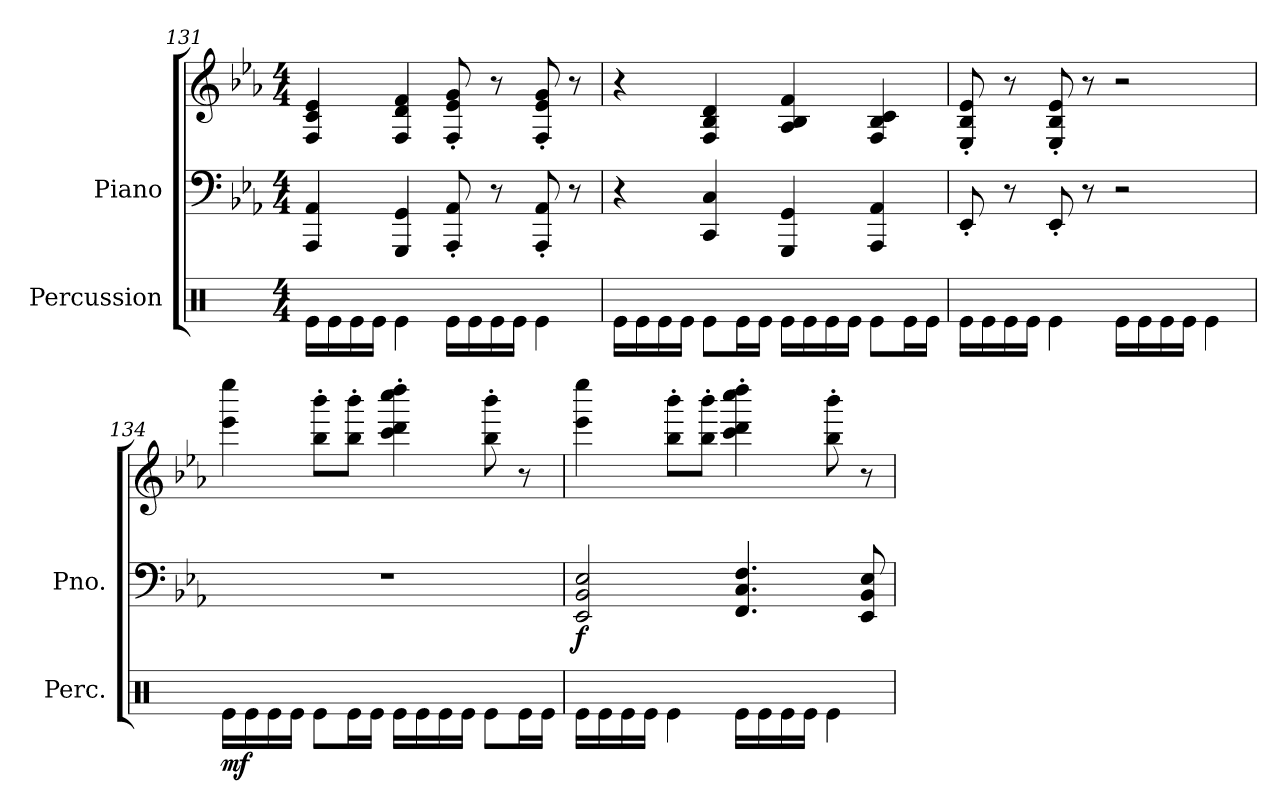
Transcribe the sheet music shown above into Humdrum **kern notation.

**kern	**dynam	**kern	**kern	**dynam
*part2	*part2	*part1	*part1	*part1
*staff3	*staff3	*staff2	*staff1	*staff1/2
*I"Percussion	*	*I"Piano	*	*
*I'Perc.	*	*I'Pno.	*	*
!!LO:LB:g=z
*clefX	*	*clefF4	*clefG2	*
*k[]	*	*k[b-e-a-]	*k[b-e-a-]	*
*	*	*E-:	*E-:	*
*M4/4	*	*M4/4	*M4/4	*
=131	=131	=131	=131	=131
16Re\LL	.	4AAA-/ 4AA-/	4F/ 4c/ 4e-/	.
16Re\	.	.	.	.
16Re\	.	.	.	.
16Re\JJ	.	.	.	.
4Re\	.	4GGG/ 4GG/	4F/ 4d/ 4f/	.
16Re\LL	.	8AAA-/' 8AA-/'	8F/' 8e-/' 8g/'	.
16Re\	.	.	.	.
16Re\	.	8r	8r	.
16Re\JJ	.	.	.	.
4Re\	.	8AAA-/' 8AA-/'	8F/' 8e-/' 8g/'	.
.	.	8r	8r	.
=132	=132	=132	=132	=132
16Re\LL	.	4r	4r	.
16Re\	.	.	.	.
16Re\	.	.	.	.
16Re\JJ	.	.	.	.
8Re\L	.	4CC/ 4C/	4F/ 4B-/ 4d/	.
16Re\L	.	.	.	.
16Re\JJ	.	.	.	.
16Re\LL	.	4GGG/ 4GG/	4A-/ 4B-/ 4f/	.
16Re\	.	.	.	.
16Re\	.	.	.	.
16Re\JJ	.	.	.	.
8Re\L	.	4AAA-/ 4AA-/	4F/ 4B-/ 4c/	.
16Re\L	.	.	.	.
16Re\JJ	.	.	.	.
=133	=133	=133	=133	=133
16Re\LL	.	8EE-'/	8E-/' 8B-/' 8e-/'	.
16Re\	.	.	.	.
16Re\	.	8r	8r	.
16Re\JJ	.	.	.	.
4Re\	.	8EE-'/	8E-/' 8B-/' 8e-/'	.
.	.	8r	8r	.
16Re\LL	.	2r	2r	.
16Re\	.	.	.	.
16Re\	.	.	.	.
16Re\JJ	.	.	.	.
4Re\	.	.	.	.
=134	=134	=134	=134	=134
!	!LO:DY:b	!	!	!
16Re\LL	mf	1r	4eee-\ 4eeee-\	.
16Re\	.	.	.	.
16Re\	.	.	.	.
16Re\JJ	.	.	.	.
8Re\L	.	.	8bb-\' 8bbb-\'L	.
16Re\L	.	.	8bb-\' 8bbb-\'J	.
16Re\JJ	.	.	.	.
16Re\LL	.	.	4ccc\' 4ddd\' 4cccc\' 4dddd\'	.
16Re\	.	.	.	.
16Re\	.	.	.	.
16Re\JJ	.	.	.	.
8Re\L	.	.	8bb-\' 8bbb-\'	.
16Re\L	.	.	8r	.
16Re\JJ	.	.	.	.
=135	=135	=135	=135	=135
!	!	!	!	!LO:DY:b=2
16Re\LL	.	2EE-/ 2BB-/ 2E-/	4eee-\ 4eeee-\	f
16Re\	.	.	.	.
16Re\	.	.	.	.
16Re\JJ	.	.	.	.
4Re\	.	.	8bb-\' 8bbb-\'L	.
.	.	.	8bb-\' 8bbb-\'J	.
16Re\LL	.	4.FF/ 4.C/ 4.F/	4ccc\' 4ddd\' 4cccc\' 4dddd\'	.
16Re\	.	.	.	.
16Re\	.	.	.	.
16Re\JJ	.	.	.	.
4Re\	.	.	8bb-\' 8bbb-\'	.
.	.	8EE-/ 8BB-/ 8E-/	8r	.
=	=	=	=	=
*-	*-	*-	*-	*-
